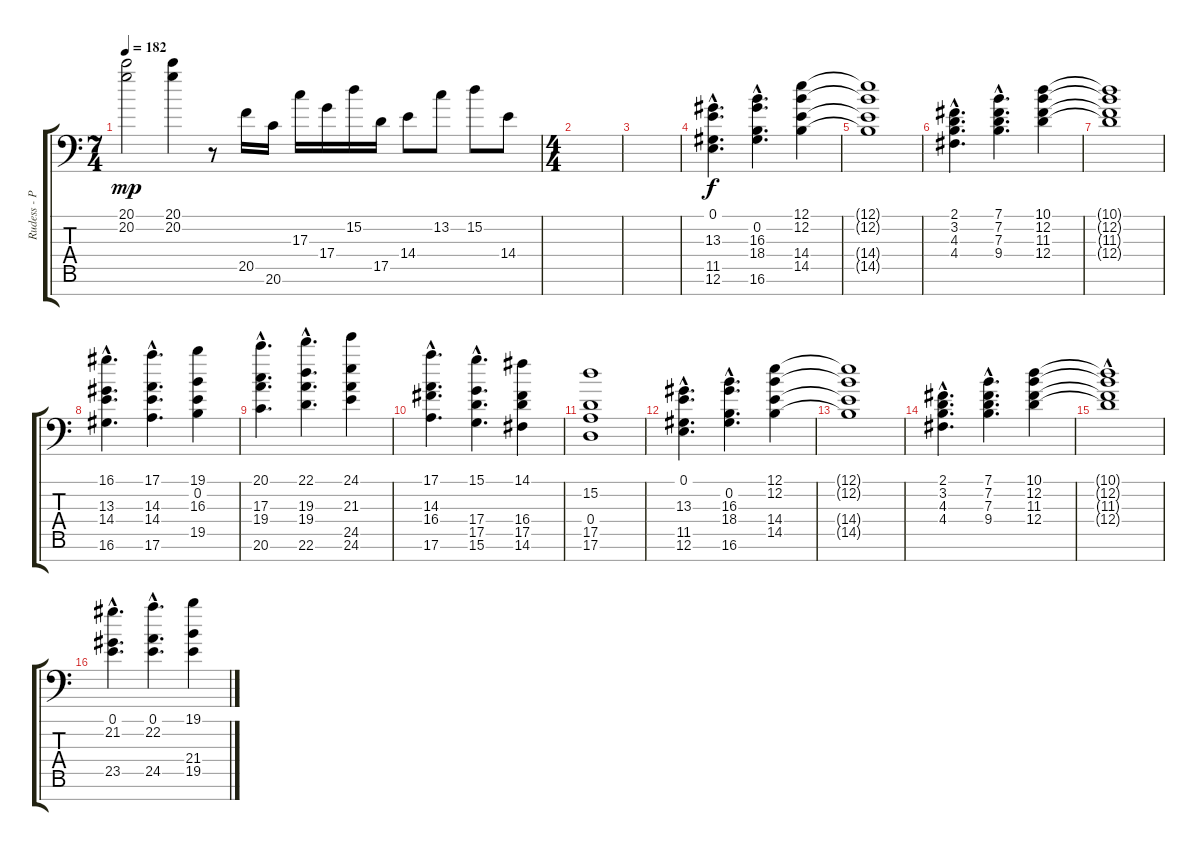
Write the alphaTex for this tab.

\track ("Rudess - Piano 2" "Rudess - P") {instrument brightacousticpiano}
\staff {score tabs}
\tuning (E4 B3 G3 D3 A2 E2 C-1) {hide}
\ts (7 4)
\tempo 182
\clef f4
\ks c
(20.1 20.2).2{dy mp} (20.1 20.2).4 r.8 20.5.16 20.6.16 17.3.16 17.4.16 15.2.16 17.5.16 14.4.8 13.2.8 15.2.8 14.4.8 |
\ts (4 4)
|
|
(0.1{hac} 13.3{hac} 11.5{hac} 12.6{hac}).4{d dy f instrument brightacousticpiano} (0.2{hac} 16.3{hac} 18.4{hac} 16.6{hac}).4{d} (12.1 12.2 14.4 14.5).4 |
(12.1{t} 12.2{t} 14.4{t} 14.5{t}).1 |
(2.1{hac} 3.2{hac} 4.3{hac} 4.4{hac}).4{d} (7.1{hac} 7.2{hac} 7.3{hac} 9.4{hac}).4{d} (10.1 12.2 11.3 12.4).4 |
(10.1{t} 12.2{t} 11.3{t} 12.4{t}).1 |
(16.1{hac} 13.3{hac} 14.4{hac} 16.6{hac}).4{d} (17.1{hac} 14.3{hac} 14.4{hac} 17.6{hac}).4{d} (19.1 0.2 16.3 19.5).4 |
(20.1{hac} 17.3{hac} 19.4{hac} 20.6{hac}).4{d} (22.1{hac} 19.3{hac} 19.4{hac} 22.6{hac}).4{d} (24.1 21.3 24.5 24.6).4 |
(17.1{hac} 14.3{hac} 16.4{hac} 17.6{hac}).4{d} (15.1{hac} 17.4{hac} 17.5{hac} 15.6{hac}).4{d} (14.1 16.4 17.5 14.6).4 |
(15.2 0.4 17.5 17.6).1 |
(0.1{hac} 13.3{hac} 11.5{hac} 12.6{hac}).4{d} (0.2{hac} 16.3{hac} 18.4{hac} 16.6{hac}).4{d} (12.1 12.2 14.4 14.5).4 |
(12.1{t} 12.2{t} 14.4{t} 14.5{t}).1 |
(2.1{hac} 3.2{hac} 4.3{hac} 4.4{hac}).4{d} (7.1{hac} 7.2{hac} 7.3{hac} 9.4{hac}).4{d} (10.1 12.2 11.3 12.4).4 |
(10.1{t} 12.2{hac t} 11.3{hac t} 12.4{t}).1 |
(0.1{hac} 21.2{hac} 23.5{hac}).4{d} (0.1{hac} 22.2{hac} 24.5{hac}).4{d} (19.1 21.4 19.5).4
